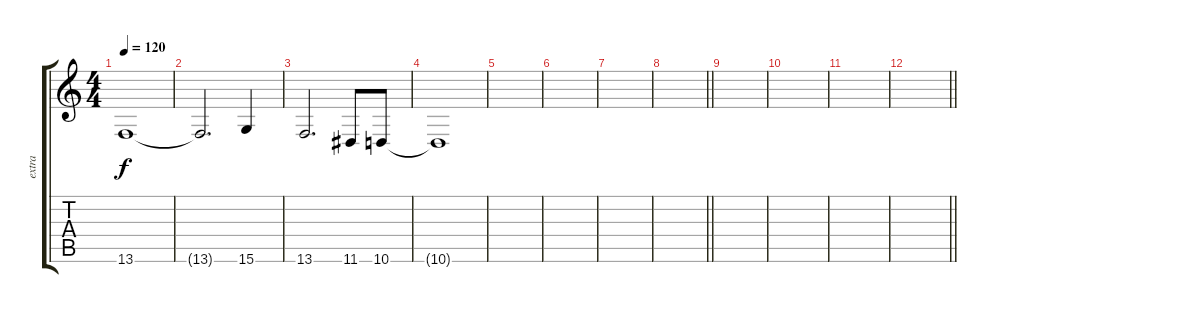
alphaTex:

\track ("extra" "extra") {instrument stringensemble1}
\staff {score tabs}
\tuning (E4 B3 G3 D3 A2 E2) {hide}
\ts (4 4)
\tempo 120
\clef g2
\ks c
13.6.1{dy f} |
13.6{t}.2{d} 15.6.4 |
13.6.2{d} 11.6.8 10.6.8 |
10.6{t}.1 |
|
|
|
\barLineRight lightlight
|
|
|
|
\barLineRight lightlight
